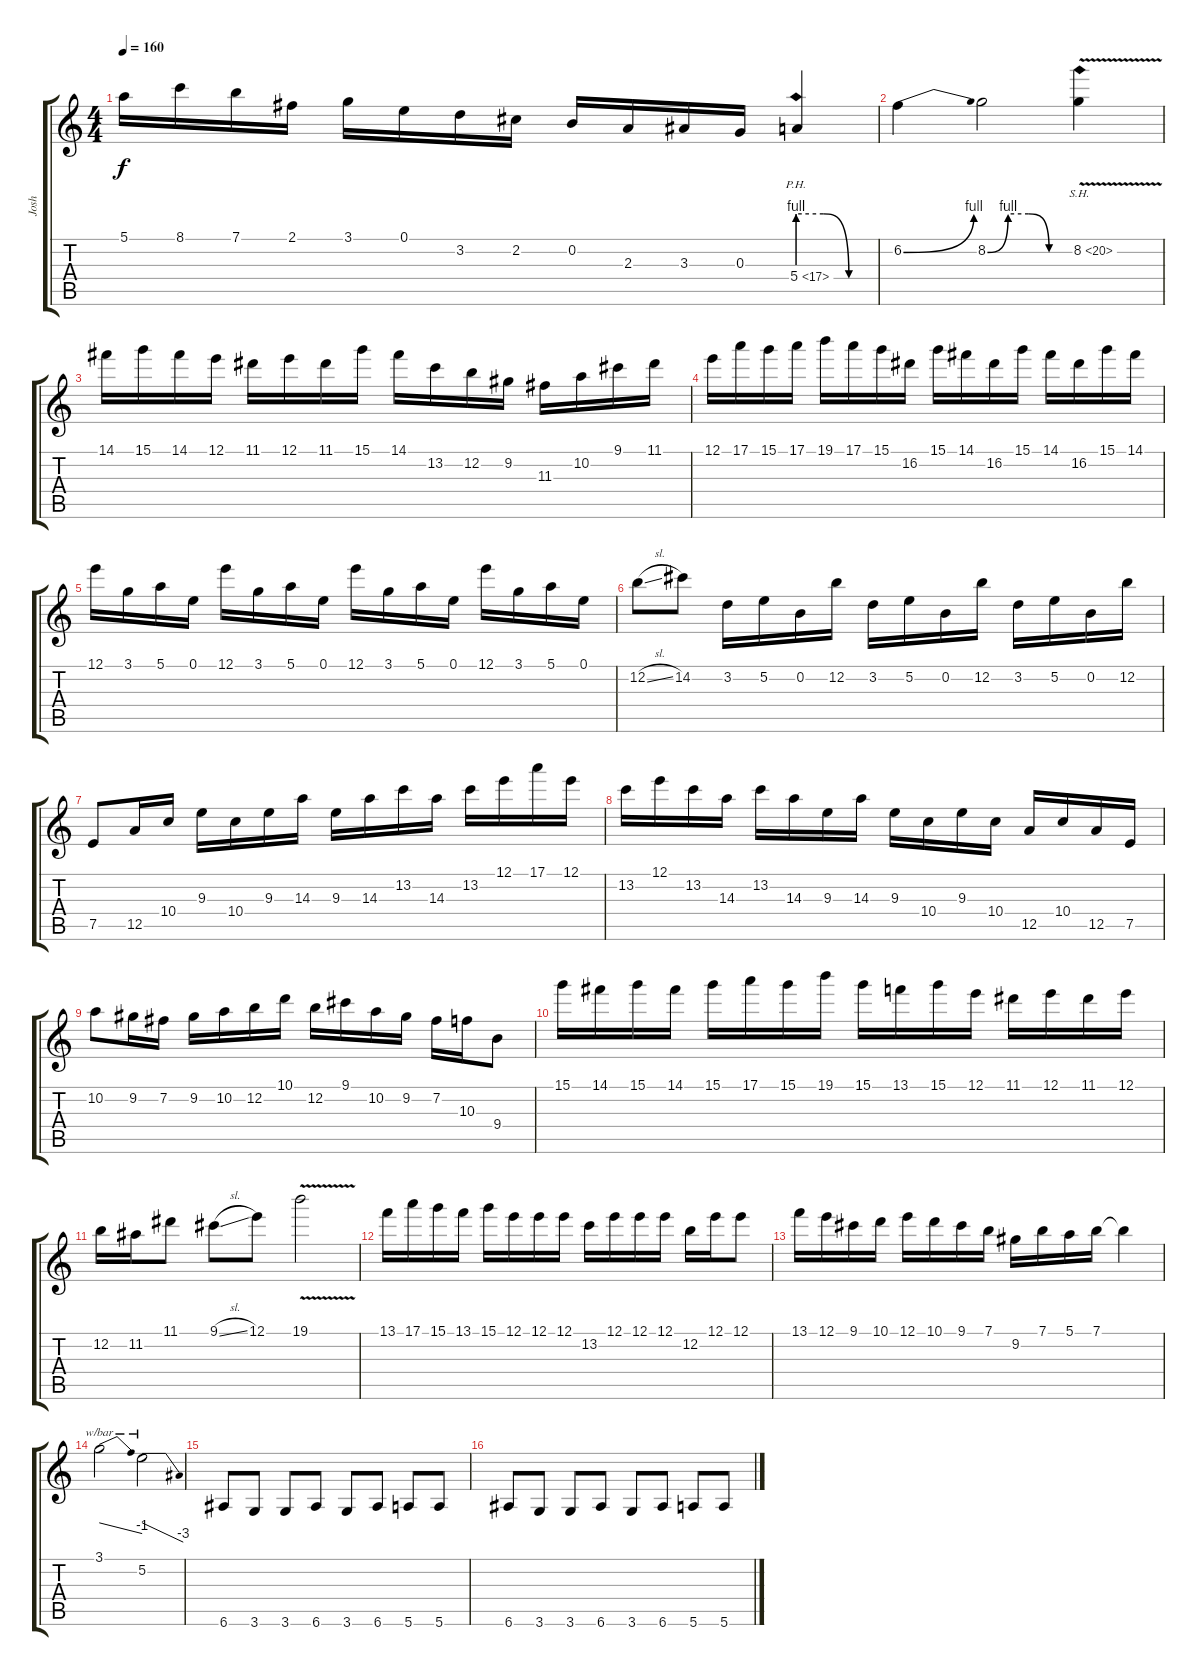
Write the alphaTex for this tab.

\track ("Josh" "Josh") {instrument distortionguitar}
\staff {score tabs}
\tuning (E4 B3 G3 D3 A2 E2) {hide}
\ts (4 4)
\tempo 160
\clef g2
\ks c
5.1.16{dy f} 8.1.16 7.1.16 2.1.16 3.1.16 0.1.16 3.2.16 2.2.16 0.2.16 2.3.16 3.3.16 0.3.16 5.4{be (custom 0 4 20 4 40 0 60 0) ph 12}.4 |
6.2{be (bend 0 0 60 4)}.4 8.2{be (custom 0 0 15 4 30 4 45 0 60 0)}.2 8.2{sh 12 v}.4 |
14.1.16 15.1.16 14.1.16 12.1.16 11.1.16 12.1.16 11.1.16 15.1.16 14.1.16 13.2.16 12.2.16 9.2.16 11.3.16 10.2.16 9.1.16 11.1.16 |
12.1.16 17.1.16 15.1.16 17.1.16 19.1.16 17.1.16 15.1.16 16.2.16 15.1.16 14.1.16 16.2.16 15.1.16 14.1.16 16.2.16 15.1.16 14.1.16 |
12.1.16 3.1.16 5.1.16 0.1.16 12.1.16 3.1.16 5.1.16 0.1.16 12.1.16 3.1.16 5.1.16 0.1.16 12.1.16 3.1.16 5.1.16 0.1.16 |
12.2{sl}.8 14.2.8 3.2.16 5.2.16 0.2.16 12.2.16 3.2.16 5.2.16 0.2.16 12.2.16 3.2.16 5.2.16 0.2.16 12.2.16 |
7.5.8 12.5.16 10.4.16 9.3.16 10.4.16 9.3.16 14.3.16 9.3.16 14.3.16 13.2.16 14.3.16 13.2.16 12.1.16 17.1.16 12.1.16 |
13.2.16 12.1.16 13.2.16 14.3.16 13.2.16 14.3.16 9.3.16 14.3.16 9.3.16 10.4.16 9.3.16 10.4.16 12.5.16 10.4.16 12.5.16 7.5.16 |
10.2.8 9.2.16 7.2.16 9.2.16 10.2.16 12.2.16 10.1.16 12.2.16 9.1.16 10.2.16 9.2.16 7.2.16 10.3.16 9.4.8 |
15.1.16 14.1.16 15.1.16 14.1.16 15.1.16 17.1.16 15.1.16 19.1.16 15.1.16 13.1.16 15.1.16 12.1.16 11.1.16 12.1.16 11.1.16 12.1.16 |
12.2.16 11.2.16 11.1.8 9.1{sl}.8 12.1.8 19.1{v}.2 |
13.1.16 17.1.16 15.1.16 13.1.16 15.1.16 12.1.16 12.1.16 12.1.16 13.2.16 12.1.16 12.1.16 12.1.16 12.2.16 12.1.16 12.1.8 |
13.1.16 12.1.16 9.1.16 10.1.16 12.1.16 10.1.16 9.1.16 7.1.16 9.2.16 7.1.16 5.1.16 7.1.16 7.1{t}.4 |
3.1.2{tbe (dive default 0 0 60 -4)} 5.2.2{tbe (dive default 0 0 60 -12)} |
6.6.8 3.6.8 3.6.8 6.6.8 3.6.8 6.6.8 5.6.8 5.6.8 |
6.6.8 3.6.8 3.6.8 6.6.8 3.6.8 6.6.8 5.6.8 5.6.8
